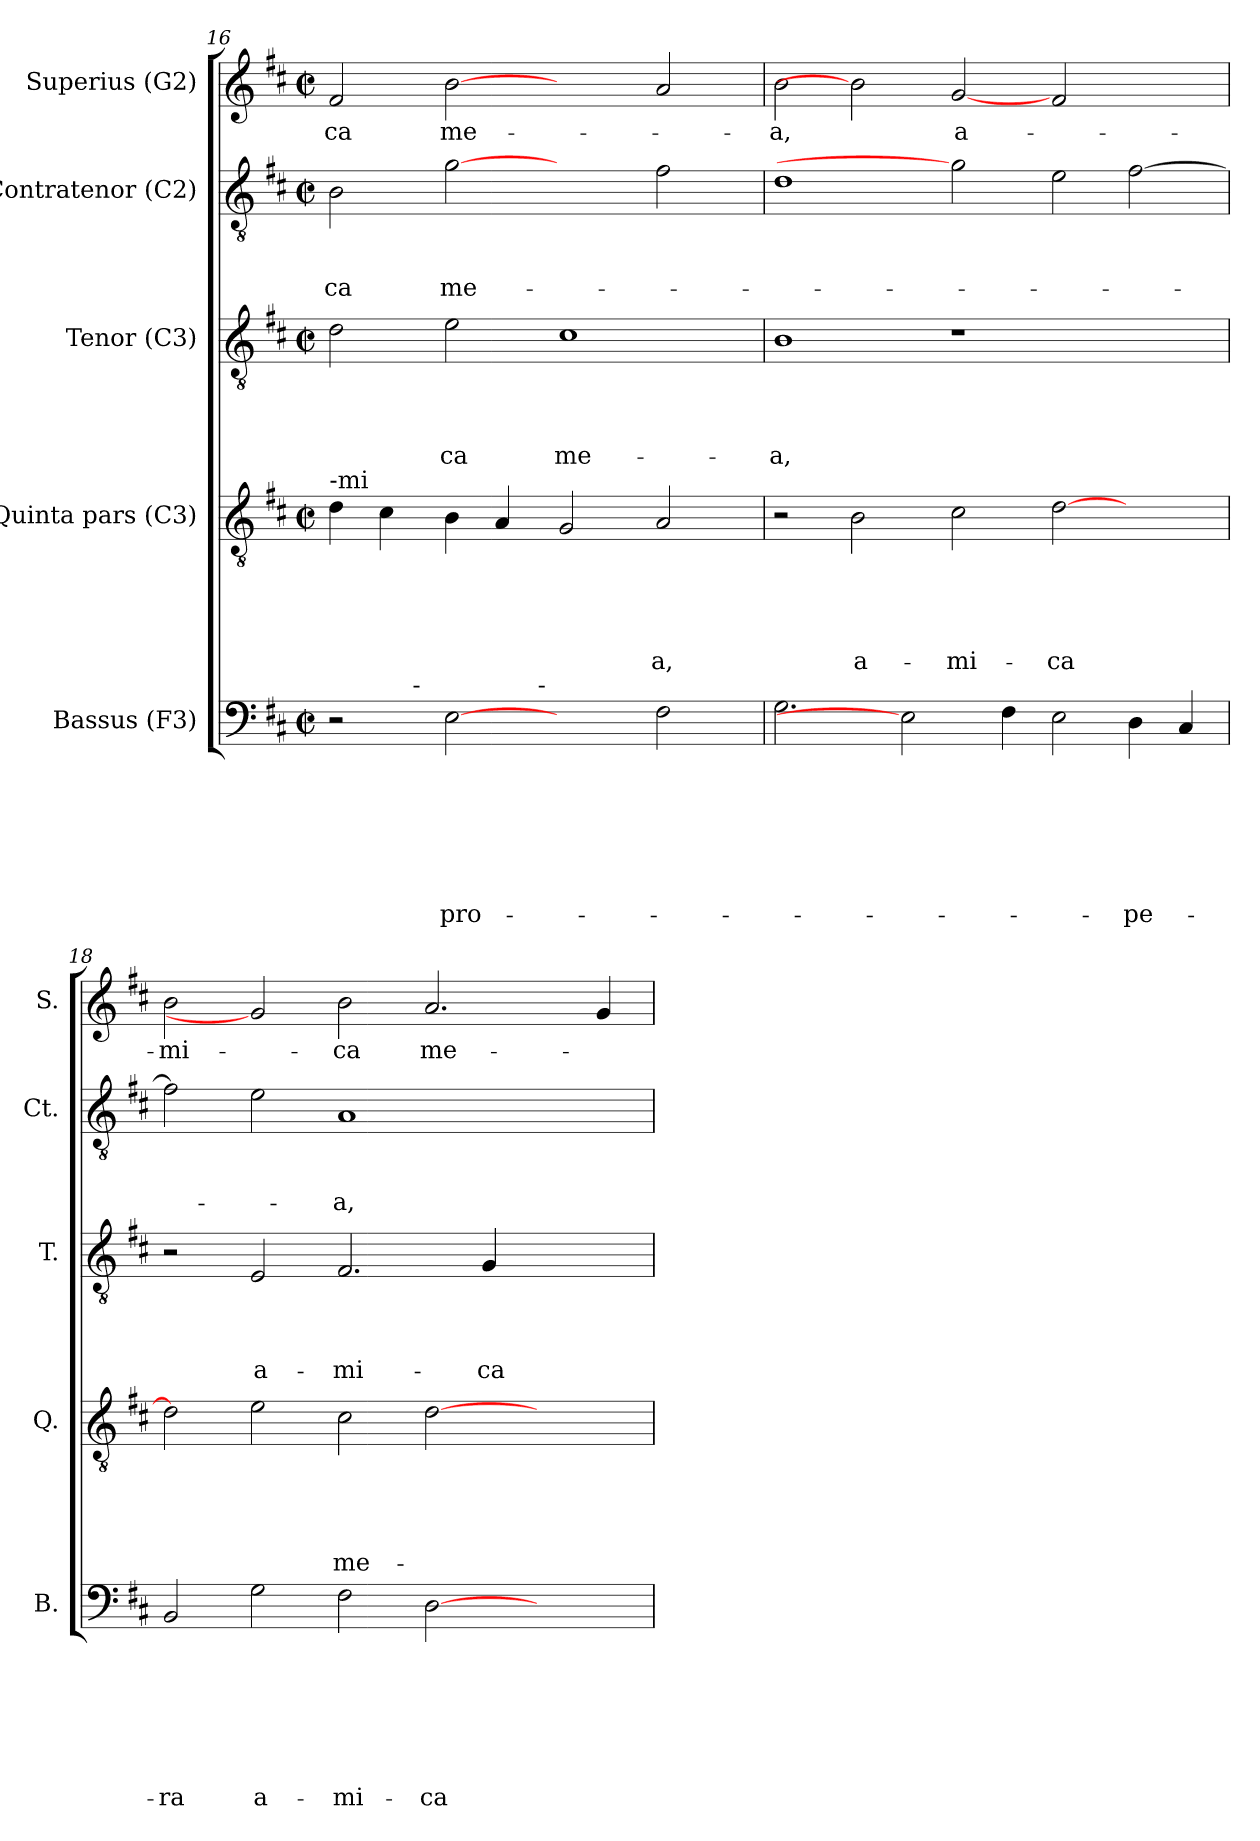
**kern	**text	**text	**text	**text	**text	**text	**text	**kern	**text	**text	**text	**text	**text	**kern	**text	**text	**text	**text	**kern	**text	**text	**text	**kern	**text
*part5	*part5	*part5	*part5	*part5	*part5	*part5	*part5	*part4	*part4	*part4	*part4	*part4	*part4	*part3	*part3	*part3	*part3	*part3	*part2	*part2	*part2	*part2	*part1	*part1
*staff5	*staff5	*staff5	*staff5	*staff5	*staff5	*staff5	*staff5	*staff4	*staff4	*staff4	*staff4	*staff4	*staff4	*staff3	*staff3	*staff3	*staff3	*staff3	*staff2	*staff2	*staff2	*staff2	*staff1	*staff1
*I"Bassus (F3)	*	*	*	*	*	*	*	*I"Quinta pars (C3)	*	*	*	*	*	*I"Tenor (C3)	*	*	*	*	*I"Contratenor (C2)	*	*	*	*I"Superius (G2)	*
*I'B.	*	*	*	*	*	*	*	*I'Q.	*	*	*	*	*	*I'T.	*	*	*	*	*I'Ct.	*	*	*	*I'S.	*
!!LO:PB:g=z
*clefF4	*	*	*	*	*	*	*	*clefGv2	*	*	*	*	*	*clefGv2	*	*	*	*	*clefGv2	*	*	*	*clefG2	*
*k[f#c#]	*	*	*	*	*	*	*	*k[f#c#]	*	*	*	*	*	*k[f#c#]	*	*	*	*	*k[f#c#]	*	*	*	*k[f#c#]	*
*D:	*	*	*	*	*	*	*	*D:	*	*	*	*	*	*D:	*	*	*	*	*D:	*	*	*	*D:	*
*M2/2	*	*	*	*	*	*	*	*M2/2	*	*	*	*	*	*M2/2	*	*	*	*	*M2/2	*	*	*	*M2/2	*
*met(c|)	*	*	*	*	*	*	*	*met(c|)	*	*	*	*	*	*met(c|)	*	*	*	*	*met(c|)	*	*	*	*met(c|)	*
=16	=16	=16	=16	=16	=16	=16	=16	=16	=16	=16	=16	=16	=16	=16	=16	=16	=16	=16	=16	=16	=16	=16	=16	=16
!	!	!	!	!	!	!	!	!LO:TX:a:t=-mi	!	!	!	!	!	!	!	!	!	!	!	!	!	!	!	!
!	!	!	!	!	!	!	!	!	!	!	!	!	!	!	!	!	!	!	!	!	!	!LO:LY:b	!	!LO:LY:b
*^	*	*	*	*	*	*	*	*	*	*	*	*	*	*	*	*	*	*	*	*	*	*	*	*
*	*^	*	*	*	*	*	*	*	*	*	*	*	*	*	*	*	*	*	*	*	*	*	*	*	*
2r	4.ryy	2...ryy	.	.	.	.	.	.	.	4d\	.	.	.	.	.	2d\	.	.	.	.	2B\	.	.	-ca	2f#/	-ca
.	.	.	.	.	.	.	.	.	.	4c#\	.	.	.	.	.	.	.	.	.	.	.	.	.	.	.	.
!	!LO:TX:a:t=-	!	!	!	!	!	!	!	!	!	!	!	!	!	!	!	!	!	!	!	!	!	!	!	!	!
.	1ryy	.	.	.	.	.	.	.	.	.	.	.	.	.	.	.	.	.	.	.	.	.	.	.	.	.
!	!	!	!	!	!	!	!	!	!LO:LY:b	!	!	!	!	!	!	!	!	!	!	!LO:LY:b	!	!	!	!LO:LY:b	!	!LO:LY:b
[2E	.	.	.	.	.	.	.	.	pro-	4B\	.	.	.	.	.	2e\	.	.	.	-ca	[2g	.	.	me-	[2b	me-
.	.	.	.	.	.	.	.	.	.	4A/	.	.	.	.	.	.	.	.	.	.	.	.	.	.	.	.
!	!	!LO:TX:a:t=-	!	!	!	!	!	!	!	!	!	!	!	!	!	!	!	!	!	!	!	!	!	!	!	!
.	.	1ryy	.	.	.	.	.	.	.	.	.	.	.	.	.	.	.	.	.	.	.	.	.	.	.	.
!	!	!	!	!	!	!	!	!	!	!	!	!	!	!	!	!	!	!	!	!LO:LY:b	!	!	!	!	!	!
2ryy	.	.	.	.	.	.	.	.	.	2G/	.	.	.	.	.	1c#	.	.	.	me-	2ryy	.	.	.	2ryy	.
.	2ryy	.	.	.	.	.	.	.	.	.	.	.	.	.	.	.	.	.	.	.	.	.	.	.	.	.
!	!	!	!	!	!	!	!	!	!	!	!	!	!	!	!LO:LY:b	!	!	!	!	!	!	!	!	!	!	!
2F#\	.	.	.	.	.	.	.	.	.	2A/	.	.	.	.	-a,	.	.	.	.	.	2f#\	.	.	.	2a/	.
.	8ryy	.	.	.	.	.	.	.	.	.	.	.	.	.	.	.	.	.	.	.	.	.	.	.	.	.
.	.	16ryy	.	.	.	.	.	.	.	.	.	.	.	.	.	.	.	.	.	.	.	.	.	.	.	.
=17	=17	=17	=17	=17	=17	=17	=17	=17	=17	=17	=17	=17	=17	=17	=17	=17	=17	=17	=17	=17	=17	=17	=17	=17	=17	=17
!	!	!	!	!	!	!	!	!	!	!	!	!	!	!	!	!	!	!	!	!LO:LY:b	!	!	!	!	!	!LO:LY:b
*v	*v	*v	*	*	*	*	*	*	*	*	*	*	*	*	*	*	*	*	*	*	*	*	*	*	*	*
2.G\	.	.	.	.	.	.	.	2r	.	.	.	.	.	1B	.	.	.	-a,	1d	.	.	.	2b\	-a,
!	!	!	!	!	!	!	!	!	!	!	!	!	!LO:LY:b	!	!	!	!	!	!	!	!	!	!	!
.	.	.	.	.	.	.	.	2B\	.	.	.	.	a-	.	.	.	.	.	.	.	.	.	2b]	.
2E]	.	.	.	.	.	.	.	.	.	.	.	.	.	.	.	.	.	.	.	.	.	.	.	.
!	!	!	!	!	!	!	!	!	!	!	!	!	!LO:LY:b	!	!	!	!	!	!	!	!	!	!	!LO:LY:b:rj
.	.	.	.	.	.	.	.	2c#\	.	.	.	.	-mi-	1r	.	.	.	.	2g]	.	.	.	[2g	a-
4F#\	.	.	.	.	.	.	.	.	.	.	.	.	.	.	.	.	.	.	.	.	.	.	.	.
!	!	!	!	!	!	!	!	!	!	!	!	!	!LO:LY:b	!	!	!	!	!	!	!	!	!	!	!
2E\	.	.	.	.	.	.	.	[>2d\	.	.	.	.	-ca	.	.	.	.	.	2e\	.	.	.	2f#/	.
!	!	!	!	!	!	!	!LO:LY:b	!	!	!	!	!	!	!	!	!	!	!	!	!	!	!	!	!
4D\	.	.	.	.	.	.	-pe-	2ryy	.	.	.	.	.	2ryy	.	.	.	.	[>2f#\	.	.	.	2ryy	.
4C#/	.	.	.	.	.	.	.	.	.	.	.	.	.	.	.	.	.	.	.	.	.	.	.	.
=18	=18	=18	=18	=18	=18	=18	=18	=18	=18	=18	=18	=18	=18	=18	=18	=18	=18	=18	=18	=18	=18	=18	=18	=18
!	!	!	!	!	!	!	!LO:LY:b	!	!	!	!	!	!	!	!	!	!	!	!	!	!	!	!	!LO:LY:b
2BB/	.	.	.	.	.	.	-ra	2d\]	.	.	.	.	.	2r	.	.	.	.	2f#\]	.	.	.	2b\	-mi-
!	!	!	!	!	!	!	!LO:LY:b	!	!	!	!	!	!	!	!	!	!	!LO:LY:b	!	!	!	!	!	!
2G\	.	.	.	.	.	.	a-	2e\	.	.	.	.	.	2E/	.	.	.	a-	2e\	.	.	.	2g]	.
!	!	!	!	!	!	!	!LO:LY:b	!	!	!	!	!	!LO:LY:b	!	!	!	!	!LO:LY:b	!	!	!	!LO:LY:b	!	!LO:LY:b
2F#\	.	.	.	.	.	.	-mi-	2c#\	.	.	.	.	me-	2.F#/	.	.	.	-mi-	1A	.	.	-a,	2b\	-ca
!	!	!	!	!	!	!	!LO:LY:b	!	!	!	!	!	!	!	!	!	!	!	!	!	!	!	!	!LO:LY:b
[<2D\	.	.	.	.	.	.	-ca	[<2d\	.	.	.	.	.	.	.	.	.	.	.	.	.	.	2.a/	me-
!	!	!	!	!	!	!	!	!	!	!	!	!	!	!	!	!	!	!LO:LY:b	!	!	!	!	!	!
.	.	.	.	.	.	.	.	.	.	.	.	.	.	4G/	.	.	.	-ca	.	.	.	.	.	.
2ryy	.	.	.	.	.	.	.	2ryy	.	.	.	.	.	2ryy	.	.	.	.	2ryy	.	.	.	.	.
.	.	.	.	.	.	.	.	.	.	.	.	.	.	.	.	.	.	.	.	.	.	.	4g</	.
=	=	=	=	=	=	=	=	=	=	=	=	=	=	=	=	=	=	=	=	=	=	=	=	=
*-	*-	*-	*-	*-	*-	*-	*-	*-	*-	*-	*-	*-	*-	*-	*-	*-	*-	*-	*-	*-	*-	*-	*-	*-
